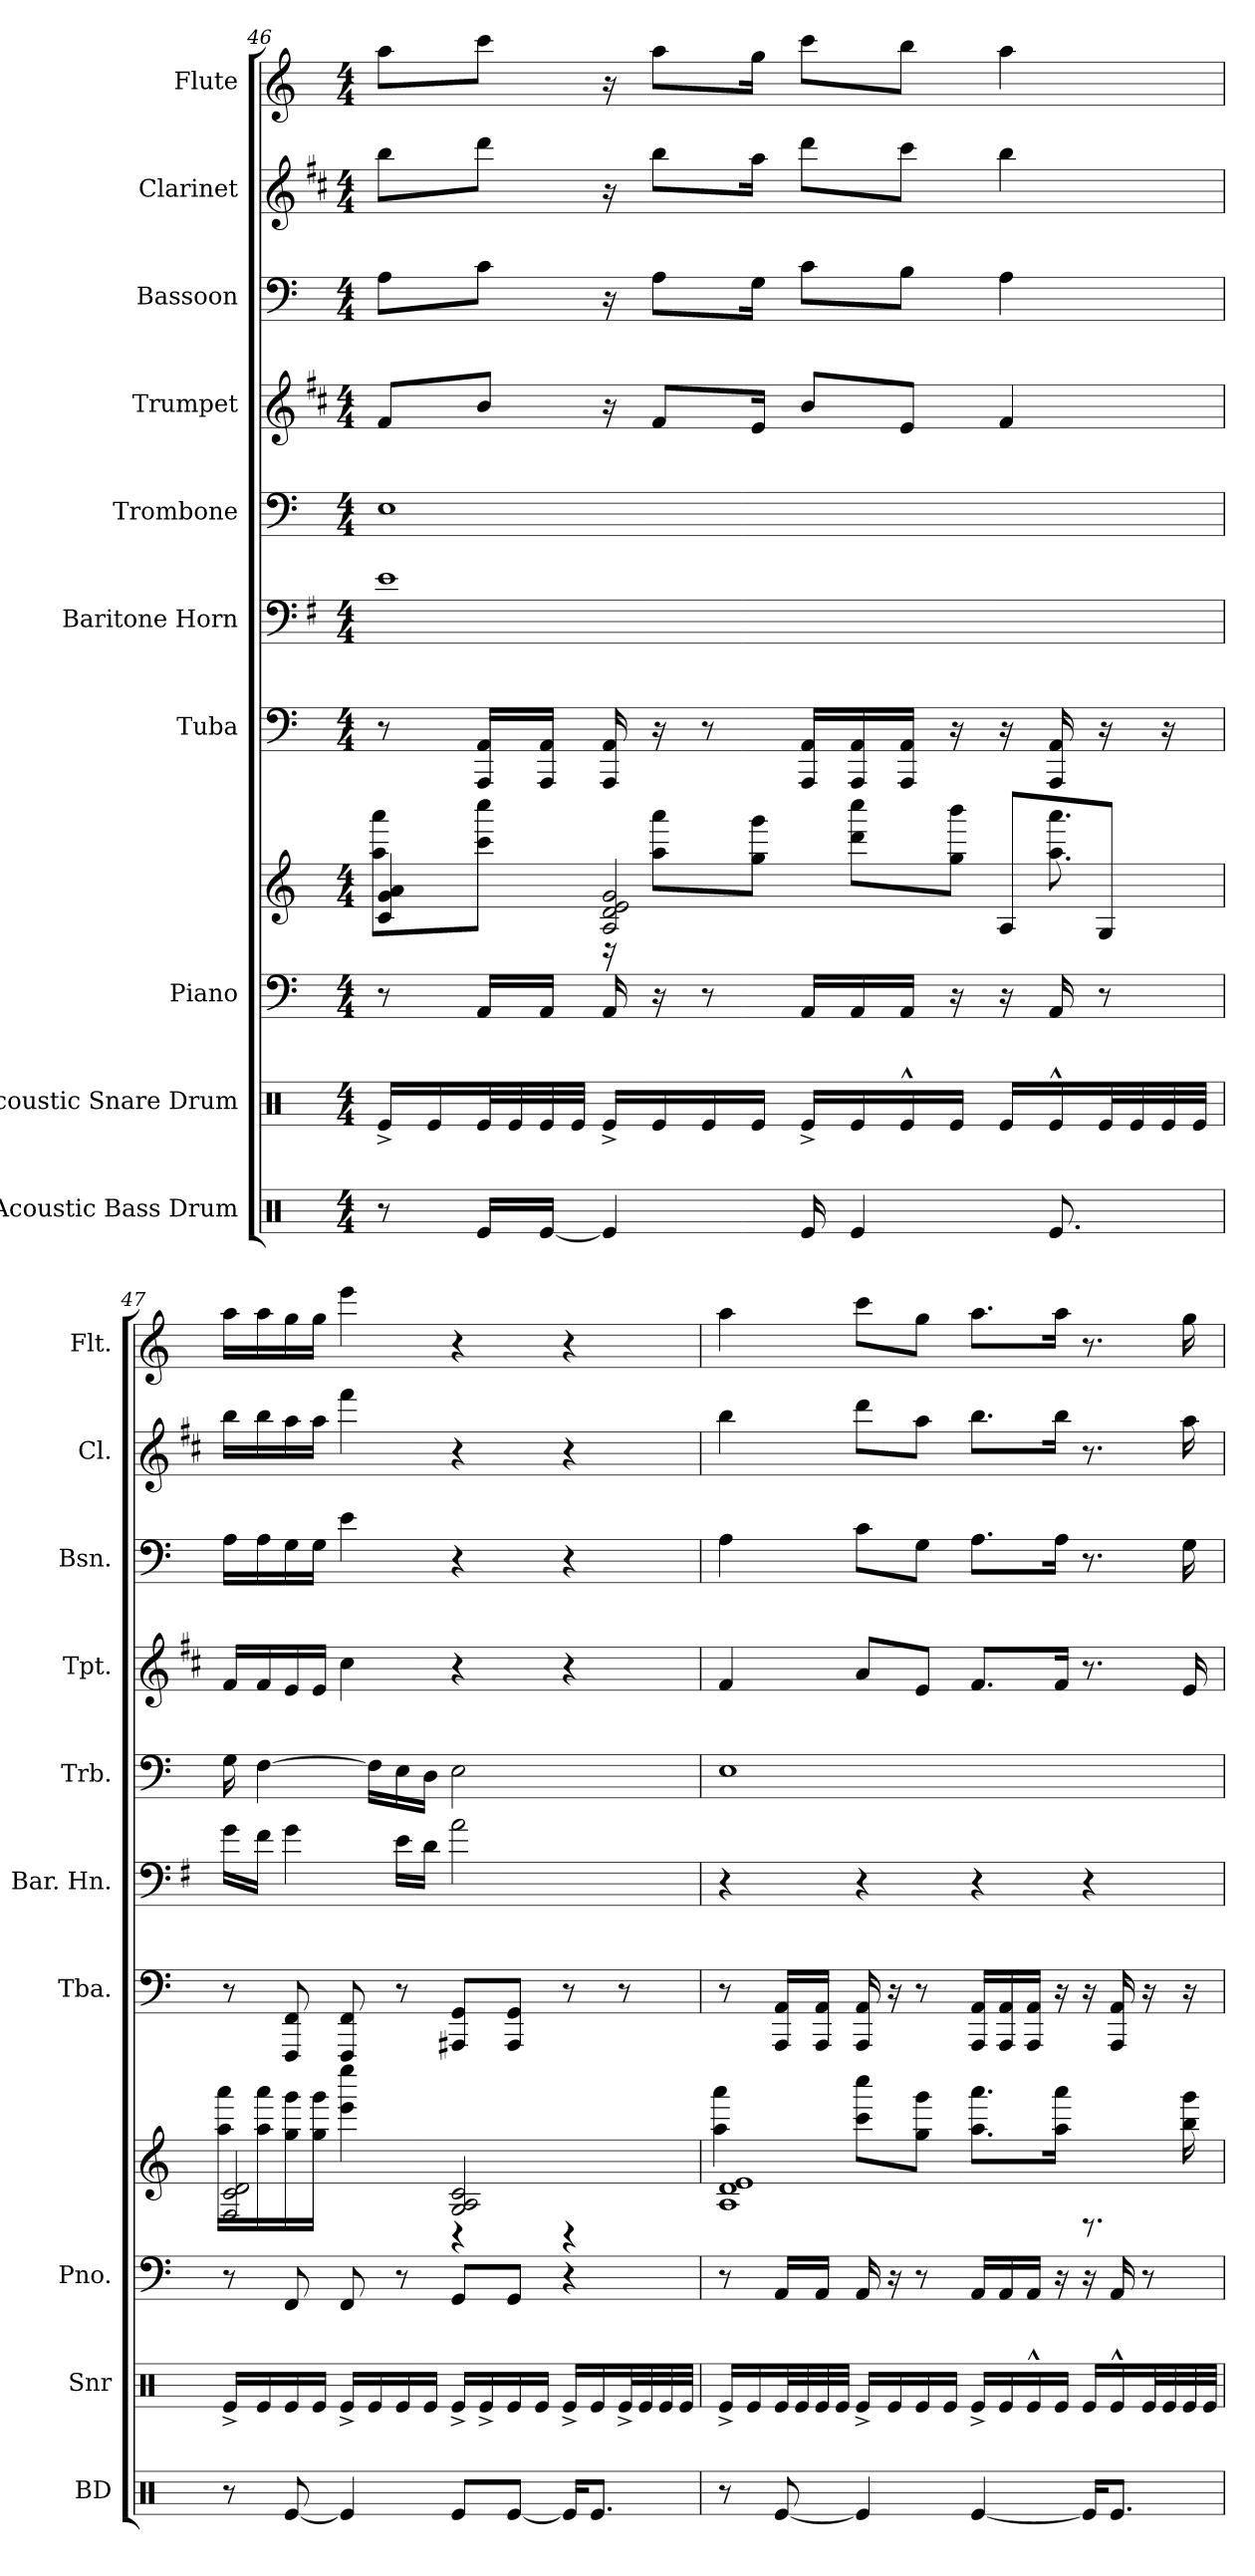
**kern	**kern	**kern	**kern	**kern	**kern	**kern	**kern	**kern	**kern	**kern
*part10	*part9	*part8	*part8	*part7	*part6	*part5	*part4	*part3	*part2	*part1
*staff11	*staff10	*staff9	*staff8	*staff7	*staff6	*staff5	*staff4	*staff3	*staff2	*staff1
*I"Acoustic Bass Drum	*I"Acoustic Snare Drum	*I"Piano	*	*I"Tuba	*I"Baritone Horn	*I"Trombone	*I"Trumpet	*I"Bassoon	*I"Clarinet	*I"Flute
*I'BD	*I'Snr	*I'Pno.	*	*I'Tba.	*I'Bar. Hn.	*I'Trb.	*I'Tpt.	*I'Bsn.	*I'Cl.	*I'Flt.
*clefX	*clefX	*clefF4	*clefG2	*clefF4	*clefF4	*clefF4	*clefG2	*clefF4	*clefG2	*clefG2
*	*	*	*	*	*ITrd4c7	*	*ITrd1c2	*	*ITrd1c2	*
*k[]	*k[]	*k[]	*k[]	*k[]	*k[]	*k[]	*k[]	*k[]	*k[]	*k[]
*M4/4	*M4/4	*M4/4	*M4/4	*M4/4	*M4/4	*M4/4	*M4/4	*M4/4	*M4/4	*M4/4
=46	=46	=46	=46	=46	=46	=46	=46	=46	=46	=46
*	*	*	*^	*	*	*	*	*	*	*
8r	16Re^LL	8r	4c 4g 4a	8aaa 8aaL	8r	1A	1E	8eL	8AL	8aaL	8aaL
.	16Re	.	.	.	.	.	.	.	.	.	.
16ReLL	32ReL	16AALL	.	8cccc 8cccJ	16AA 16AAALL	.	.	8aJ	8cJ	8cccJ	8cccJ
.	32Re	.	.	.	.	.	.	.	.	.	.
[16ReJJ	32Re	16AAJJ	.	.	16AA 16AAAJJ	.	.	.	.	.	.
.	32ReJJJ	.	.	.	.	.	.	.	.	.	.
4Re]	16Re^LL	16AA	2A 2e 2d 2g	16r	16AA 16AAA	.	.	16r	16r	16r	16r
.	16Re	16r	.	8aaa 8aaL	16r	.	.	8eL	8AL	8aaL	8aaL
.	16Re	8r	.	.	8r	.	.	.	.	.	.
.	16ReJJ	.	.	8ggg 8ggJ	.	.	.	16dJk	16GJk	16ggJk	16ggJk
16Re	16Re^LL	16AALL	.	.	16AA 16AAALL	.	.	8aL	8cL	8cccL	8cccL
4Re	16Re	16AA	.	8cccc 8dddL	16AA 16AAA	.	.	.	.	.	.
.	16Re^^	16AAJJ	.	.	16AA 16AAAJJ	.	.	8dJ	8BJ	8bbJ	8bbJ
.	16ReJJ	16r	.	8bbb 8ggJ	16r	.	.	.	.	.	.
.	16ReLL	16r	8AL	.	16r	.	.	4e	4A	4aa	4aa
8.Re	16Re^^	16AA	.	8.aaa 8.aa	16AA 16AAA	.	.	.	.	.	.
.	32ReL	8r	8GJ	.	16r	.	.	.	.	.	.
.	32Re	.	.	.	.	.	.	.	.	.	.
.	32Re	.	.	.	16r	.	.	.	.	.	.
.	32ReJJJ	.	.	.	.	.	.	.	.	.	.
=47	=47	=47	=47	=47	=47	=47	=47	=47	=47	=47	=47
8r	16Re^LL	8r	2F 2c 2d	16aaa 16aaLL	8r	16cLL	16G	16eLL	16ALL	16aaLL	16aaLL
.	16Re	.	.	16aaa 16aa	.	16BJJ	[4F	16e	16A	16aa	16aa
[8Re	16Re	8FF	.	16ggg 16gg	8FF 8FFF	4c	.	16d	16G	16gg	16gg
.	16ReJJ	.	.	16ggg 16ggJJ	.	.	.	16dJJ	16GJJ	16ggJJ	16ggJJ
4Re]	16Re^LL	8FF	.	4eeee 4eee	8FF 8FFF	.	.	4b	4e	4eee	4eee
.	16Re	.	.	.	.	.	16FLL]	.	.	.	.
.	16Re	8r	.	.	8r	16ALL	16E	.	.	.	.
.	16ReJJ	.	.	.	.	16GJJ	16DJJ	.	.	.	.
8ReL	16Re^LL	8GGL	2G 2A 2c	4r	8GG 8AAA#XL	2d	2E	4r	4r	4r	4r
.	16Re^	.	.	.	.	.	.	.	.	.	.
[8ReJ	16Re	8GGJ	.	.	8GG 8AAA#J	.	.	.	.	.	.
.	16ReJJ	.	.	.	.	.	.	.	.	.	.
16ReKL]	16Re^LL	4r	.	4r	8r	.	.	4r	4r	4r	4r
8.ReJ	16Re	.	.	.	.	.	.	.	.	.	.
.	32Re^L	.	.	.	8r	.	.	.	.	.	.
.	32Re	.	.	.	.	.	.	.	.	.	.
.	32Re	.	.	.	.	.	.	.	.	.	.
.	32ReJJJ	.	.	.	.	.	.	.	.	.	.
=48	=48	=48	=48	=48	=48	=48	=48	=48	=48	=48	=48
8r	16Re^LL	8r	1A 1d 1e	4aaa 4aa	8r	4r	1E	4e	4A	4aa	4aa
.	16Re	.	.	.	.	.	.	.	.	.	.
[8Re	32ReL	16AALL	.	.	16AA 16AAALL	.	.	.	.	.	.
.	32Re	.	.	.	.	.	.	.	.	.	.
.	32Re	16AAJJ	.	.	16AA 16AAAJJ	.	.	.	.	.	.
.	32ReJJJ	.	.	.	.	.	.	.	.	.	.
4Re]	16Re^LL	16AA	.	8cccc 8cccL	16AA 16AAA	4r	.	8gL	8cL	8cccL	8cccL
.	16Re	16r	.	.	16r	.	.	.	.	.	.
.	16Re	8r	.	8ggg 8ggJ	8r	.	.	8dJ	8GJ	8ggJ	8ggJ
.	16ReJJ	.	.	.	.	.	.	.	.	.	.
[4Re	16Re^LL	16AALL	.	8.aaa 8.aaL	16AA 16AAALL	4r	.	8.eL	8.AL	8.aaL	8.aaL
.	16Re	16AA	.	.	16AA 16AAA	.	.	.	.	.	.
.	16Re^^	16AAJJ	.	.	16AA 16AAAJJ	.	.	.	.	.	.
.	16ReJJ	16r	.	16aaa 16aaJk	16r	.	.	16eJk	16AJk	16aaJk	16aaJk
16ReKL]	16ReLL	16r	.	8.r	16r	4r	.	8.r	8.r	8.r	8.r
8.ReJ	16Re^^	16AA	.	.	16AA 16AAA	.	.	.	.	.	.
.	32ReL	8r	.	.	16r	.	.	.	.	.	.
.	32Re	.	.	.	.	.	.	.	.	.	.
.	32Re	.	.	16ggg 16bb	16r	.	.	16d	16G	16gg	16gg
.	32ReJJJ	.	.	.	.	.	.	.	.	.	.
*	*	*	*v	*v	*	*	*	*	*	*	*
=	=	=	=	=	=	=	=	=	=	=
*-	*-	*-	*-	*-	*-	*-	*-	*-	*-	*-
